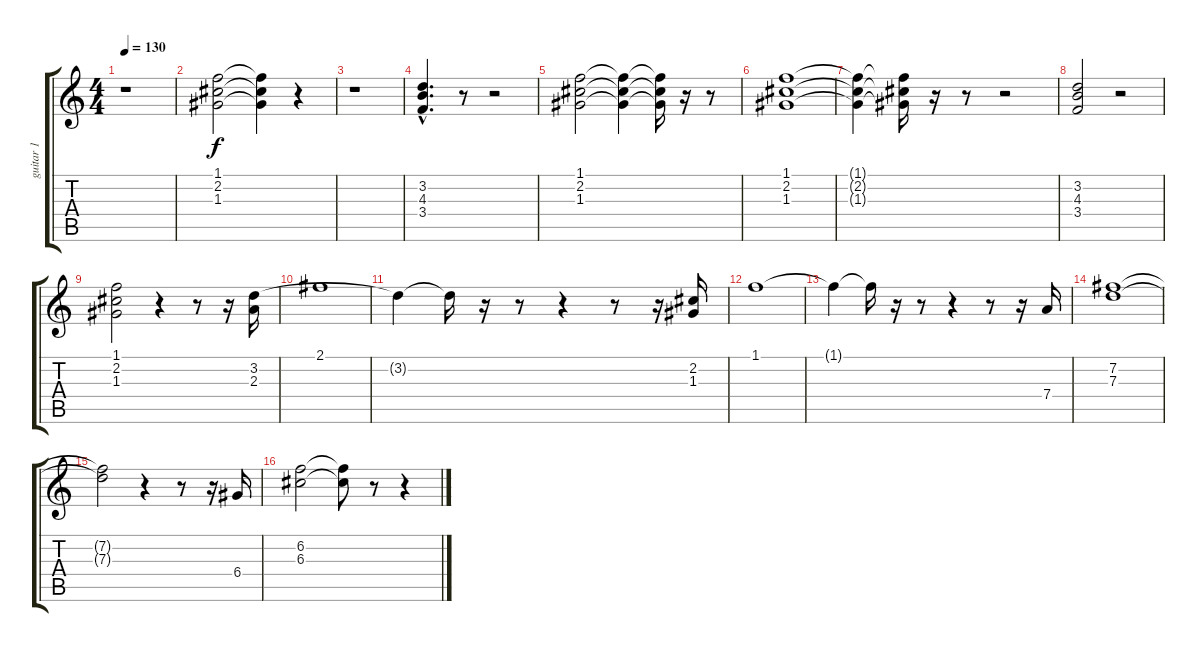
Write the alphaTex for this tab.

\track ("guitar 1" "guitar 1") {instrument electricguitarclean}
\staff {score tabs}
\tuning (E4 B3 G3 D3 A2 E2) {hide}
\ts (4 4)
\tempo 130
\clef g2
\ks c
r.1{dy f} |
(1.1 2.2 1.3).2 (1.1{t} 2.2{t} 1.3{t}).4 r.4 |
r.1 |
(3.2{hac} 4.3{hac} 3.4{hac}).4{d} r.8 r.2 |
(1.1 2.2 1.3).2 (1.1{t} 2.2{t} 1.3{t}).4 (1.1{t} 2.2{t} 1.3{t}).16 r.16 r.8 |
(1.1 2.2 1.3).1 |
(1.1{t} 2.2{t} 1.3{t}).4 (1.1{t} 2.2{t} 1.3{t}).16 r.16 r.8 r.2 |
(3.2 4.3 3.4).2 r.2 |
(1.1 2.2 1.3).2 r.4 r.8 r.16 (3.2 2.3).16 |
2.1.1 |
3.2{t}.4 3.2{t}.16 r.16 r.8 r.4 r.8 r.16 (2.2 1.3).16 |
1.1.1 |
1.1{t}.4 1.1{t}.16 r.16 r.8 r.4 r.8 r.16 7.4.16 |
(7.2 7.3).1 |
(7.2{t} 7.3{t}).2 r.4 r.8 r.16 6.4.16 |
(6.2 6.3).2 (6.2{t} 6.3{t}).8 r.8 r.4
